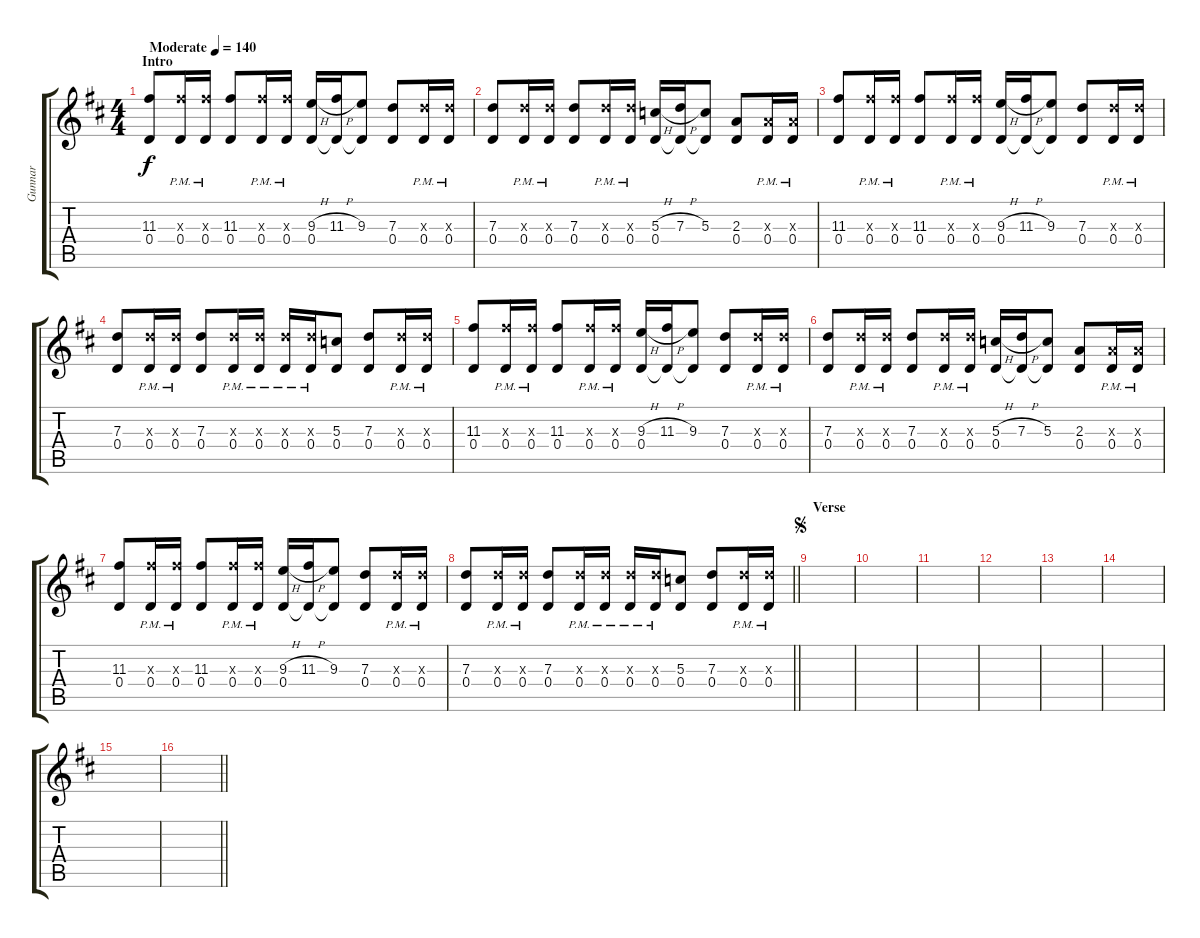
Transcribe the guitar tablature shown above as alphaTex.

\track ("Gunnar" "Gunnar") {instrument distortionguitar}
\staff {score tabs}
\tuning (E4 B3 G3 D3 A2 E2) {hide}
\ts (4 4)
\section ("" "Intro")
\tempo (140 "Moderate")
\clef g2
\ks d
(11.3 0.4).8{dy f instrument distortionguitar} (11.3{pm x} 0.4{pm}).16 (11.3{pm x} 0.4{pm}).16 (11.3 0.4).8 (11.3{pm x} 0.4{pm}).16 (11.3{pm x} 0.4{pm}).16 (9.3{h} 0.4).16 (11.3{h} 0.4{t}).16 (9.3 0.4{t}).8 (7.3 0.4).8 (7.3{x} 0.4{pm}).16 (7.3{x} 0.4{pm}).16 |
(7.3 0.4).8 (7.3{x} 0.4{pm}).16 (7.3{x} 0.4{pm}).16 (7.3 0.4).8 (7.3{x} 0.4{pm}).16 (7.3{x} 0.4{pm}).16 (5.3{h} 0.4).16 (7.3{h} 0.4{t}).16 (5.3 0.4{t}).8 (2.3 0.4).8 (2.3{x} 0.4{pm}).16 (2.3{x} 0.4{pm}).16 |
(11.3 0.4).8 (11.3{x} 0.4{pm}).16 (11.3{x} 0.4{pm}).16 (11.3 0.4).8 (11.3{x} 0.4{pm}).16 (11.3{x} 0.4{pm}).16 (9.3{h} 0.4).16 (11.3{h} 0.4{t}).16 (9.3 0.4{t}).8 (7.3 0.4).8 (7.3{x} 0.4{pm}).16 (7.3{x} 0.4{pm}).16 |
(7.3 0.4).8 (7.3{x} 0.4{pm}).16 (7.3{x} 0.4{pm}).16 (7.3 0.4).8 (7.3{x} 0.4{pm}).16 (7.3{x} 0.4{pm}).16 (7.3{x} 0.4{pm}).16 (7.3{x} 0.4{pm}).16 (5.3 0.4).8 (7.3 0.4).8 (7.3{x} 0.4{pm}).16 (7.3{x} 0.4{pm}).16 |
(11.3 0.4).8 (11.3{pm x} 0.4{pm}).16 (11.3{pm x} 0.4{pm}).16 (11.3 0.4).8 (11.3{pm x} 0.4{pm}).16 (11.3{pm x} 0.4{pm}).16 (9.3{h} 0.4).16 (11.3{h} 0.4{t}).16 (9.3 0.4{t}).8 (7.3 0.4).8 (7.3{x} 0.4{pm}).16 (7.3{x} 0.4{pm}).16 |
(7.3 0.4).8 (7.3{x} 0.4{pm}).16 (7.3{x} 0.4{pm}).16 (7.3 0.4).8 (7.3{x} 0.4{pm}).16 (7.3{x} 0.4{pm}).16 (5.3{h} 0.4).16 (7.3{h} 0.4{t}).16 (5.3 0.4{t}).8 (2.3 0.4).8 (2.3{x} 0.4{pm}).16 (2.3{x} 0.4{pm}).16 |
(11.3 0.4).8 (11.3{x} 0.4{pm}).16 (11.3{x} 0.4{pm}).16 (11.3 0.4).8 (11.3{x} 0.4{pm}).16 (11.3{x} 0.4{pm}).16 (9.3{h} 0.4).16 (11.3{h} 0.4{t}).16 (9.3 0.4{t}).8 (7.3 0.4).8 (7.3{x} 0.4{pm}).16 (7.3{x} 0.4{pm}).16 |
\barLineRight lightlight
(7.3 0.4).8 (7.3{x} 0.4{pm}).16 (7.3{x} 0.4{pm}).16 (7.3 0.4).8 (7.3{x} 0.4{pm}).16 (7.3{x} 0.4{pm}).16 (7.3{x} 0.4{pm}).16 (7.3{x} 0.4{pm}).16 (5.3 0.4).8 (7.3 0.4).8 (7.3{x} 0.4{pm}).16 (7.3{x} 0.4{pm}).16 |
\section ("" "Verse")
\jump segno
|
|
|
|
|
|
|
\barLineRight lightlight
